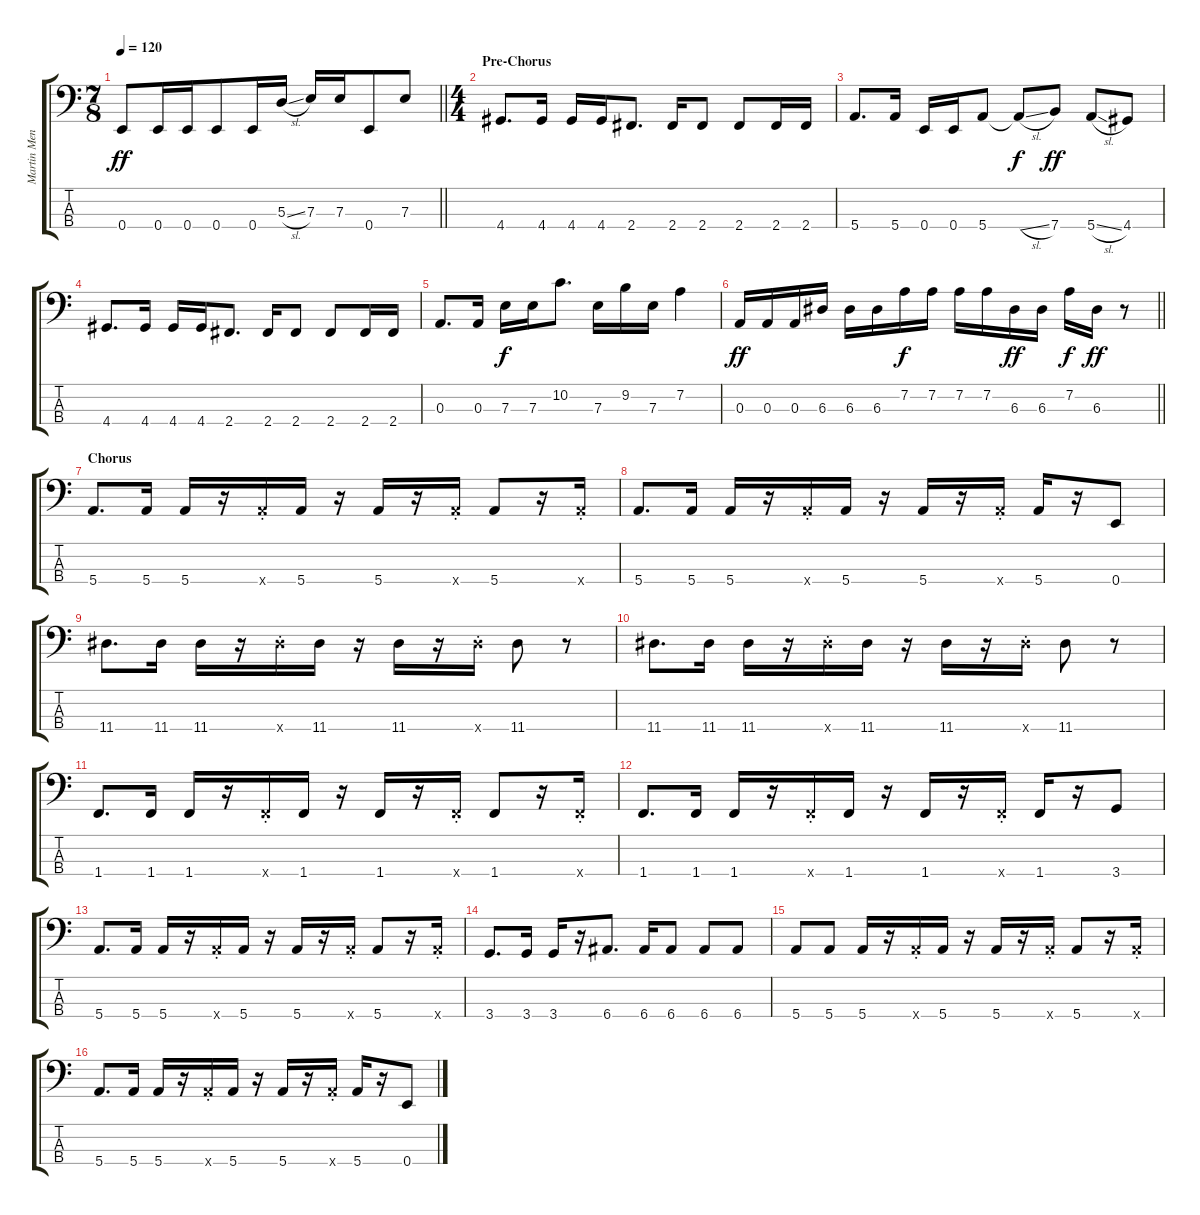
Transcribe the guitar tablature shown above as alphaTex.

\track ("Martin Mendez - Bass" "Martin Men") {instrument electricbassfinger}
\staff {score tabs}
\tuning (G2 D2 A1 E1) {hide}
\ts (7 8)
\tempo 120
\clef f4
\barLineRight lightlight
\ks c
0.4.8{dy ff} 0.4.16 0.4.16 0.4.8 0.4.16 5.3{sl}.16 7.3.16 7.3.16 0.4.8 7.3.8 |
\ts (4 4)
\section ("" "Pre-Chorus")
4.4.8{d} 4.4.16 4.4.16 4.4.16 2.4.8{d} 2.4.16 2.4.8 2.4.8 2.4.16 2.4.16 |
5.4.8{d} 5.4.16 0.4.16 0.4.16 5.4.8 5.4{sl t}.8{dy f} 7.4.8{dy ff} 5.4{sl}.8 4.4.8 |
4.4.8{d} 4.4.16 4.4.16 4.4.16 2.4.8{d} 2.4.16 2.4.8 2.4.8 2.4.16 2.4.16 |
0.3.8{d} 0.3.16 7.3.16{dy f} 7.3.16 10.2.8{d} 7.3.16 9.2.16 7.3.16 7.2.4 |
\barLineRight lightlight
0.3.16{dy ff} 0.3.16 0.3.16 6.3.16 6.3.16 6.3.16 7.2.16{dy f} 7.2.16 7.2.16 7.2.16 6.3.16{dy ff} 6.3.16 7.2.16{dy f} 6.3.16{dy ff} r.8 |
\section ("" "Chorus")
5.4.8{d} 5.4.16 5.4.16 r.16 5.4{st x}.16 5.4.16 r.16 5.4.16 r.16 5.4{st x}.16 5.4.8 r.16 5.4{st x}.16 |
5.4.8{d} 5.4.16 5.4.16 r.16 5.4{st x}.16 5.4.16 r.16 5.4.16 r.16 5.4{st x}.16 5.4.16 r.16 0.4.8 |
11.4.8{d} 11.4.16 11.4.16 r.16 11.4{st x}.16 11.4.16 r.16 11.4.16 r.16 11.4{st x}.16 11.4.8 r.8 |
11.4.8{d} 11.4.16 11.4.16 r.16 11.4{st x}.16 11.4.16 r.16 11.4.16 r.16 11.4{st x}.16 11.4.8 r.8 |
1.4.8{d} 1.4.16 1.4.16 r.16 1.4{st x}.16 1.4.16 r.16 1.4.16 r.16 1.4{st x}.16 1.4.8 r.16 1.4{st x}.16 |
1.4.8{d} 1.4.16 1.4.16 r.16 1.4{st x}.16 1.4.16 r.16 1.4.16 r.16 1.4{st x}.16 1.4.16 r.16 3.4.8 |
5.4.8{d} 5.4.16 5.4.16 r.16 5.4{st x}.16 5.4.16 r.16 5.4.16 r.16 5.4{st x}.16 5.4.8 r.16 5.4{st x}.16 |
3.4.8{d} 3.4.16 3.4.16 r.16 6.4.8{d} 6.4.16 6.4.8 6.4.8 6.4.8 |
5.4.8 5.4.8 5.4.16 r.16 5.4{st x}.16 5.4.16 r.16 5.4.16 r.16 5.4{st x}.16 5.4.8 r.16 5.4{st x}.16 |
5.4.8{d} 5.4.16 5.4.16 r.16 5.4{st x}.16 5.4.16 r.16 5.4.16 r.16 5.4{st x}.16 5.4.16 r.16 0.4.8
